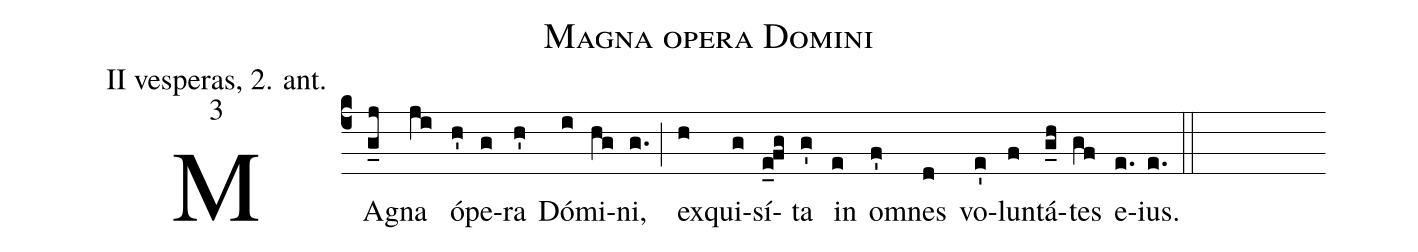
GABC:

name: Magna opera Domini;
office-part: II vesperas, 2. ant.;
mode: 3;
%%
(c4)
MA(g_j)gna(ji) ó(h')pe(g)ra(h') Dó(i)mi(hg)ni,(g.) (;)
ex(h)qui(g)sí(e_0!fg)ta(g') in(e) om(f')nes(d) vo(e')lun(f)tá(g_h)tes(gf) e(e.)ius.(e.) (::)
